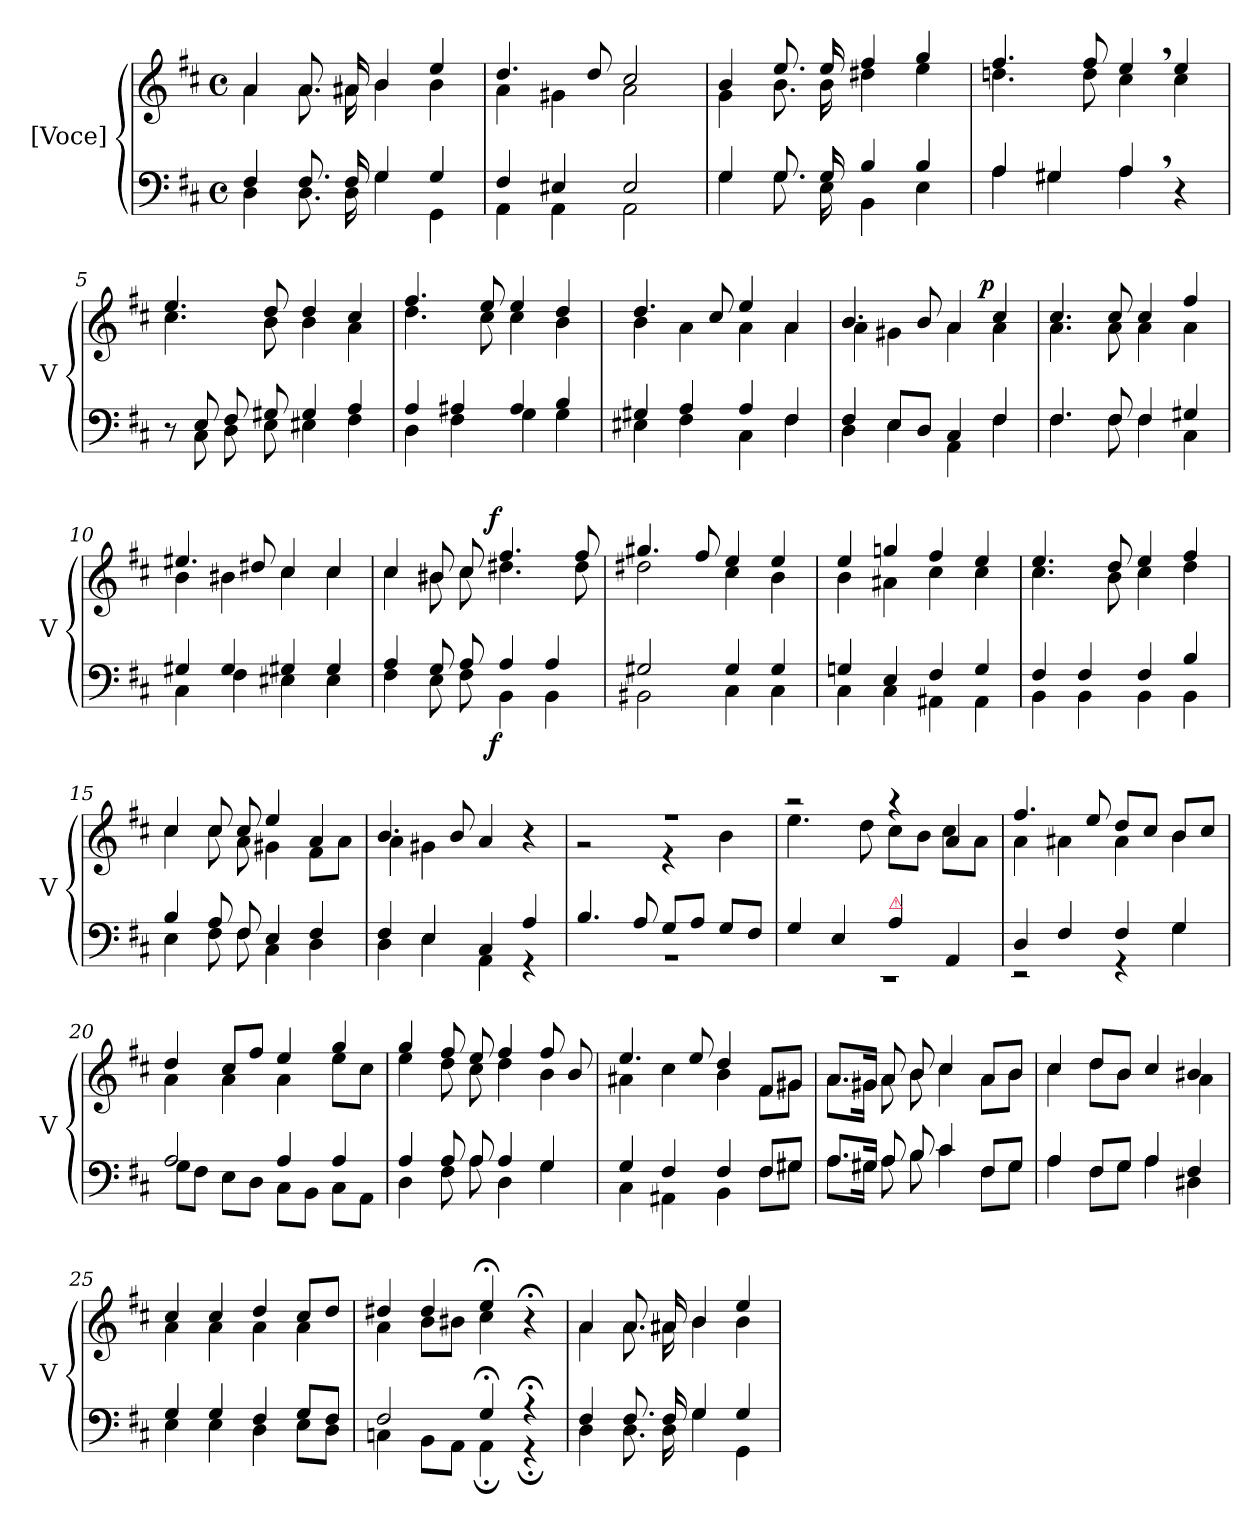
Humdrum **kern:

**kern	**dynam	**kern	**dynam
*part2	*part2	*part1	*part1
*staff2	*staff2	*staff1	*staff1
*I"[Voce]	*	*I"[Voce]	*
*I'V	*	*I'V	*
*clefF4	*	*clefG2	*
*k[f#c#]	*	*k[f#c#]	*
*D:	*	*D:	*
*M4/4	*	*M4/4	*
*met(c)	*	*met(c)	*
=1	=1	=1	=1
*^	*	*^	*
4F#/	4D\	.	4a/	4a\	.
8.F#/	8.D\	.	8.a/	8.a\	.
16F#/	16D\	.	16a#X/	16a#X\	.
4G/	4G\	.	4b/	4b\	.
4G/	4GG\	.	4ee/	4b\	.
=2	=2	=2	=2	=2	=2
4F#/	4AA\	.	4.dd/	4a\	.
4E#X/	4AA\	.	.	4g#X\	.
.	.	.	8dd/	.	.
2E#/	2AA\	.	2cc#/	2a\	.
=3	=3	=3	=3	=3	=3
4G/	4G\	.	4b/	4g\	.
8.G/	8.G\	.	8.ee/	8.b\	.
16G/	16E\	.	16ee/	16b\	.
4B/	4BB\	.	4ff#/	4dd#X\	.
4B/	4E\	.	4gg/	4ee\	.
=4	=4	=4	=4	=4	=4
4A/	4A\	.	4.ff#/	4.ddn\	.
4G#X/	4G#X\	.	.	.	.
.	.	.	8ff#/	8dd\	.
4A,\	4A/	.	4ee,/	4cc#\	.
4r	4ryy	.	4ee/	4cc#\	.
=5	=5	=5	=5	=5	=5
8r	8ryy	.	4.ee/	4.cc#\	.
8E/	8C#\	.	.	.	.
8F#/	8D\	.	.	.	.
8G#X/	8E\	.	8dd/	8b\	.
4G#/	4E#X\	.	4dd/	4b\	.
4A/	4F#\	.	4cc#/	4a\	.
=6	=6	=6	=6	=6	=6
4A/	4D\	.	4.ff#/	4.dd\	.
4A#X/	4F#\	.	.	.	.
.	.	.	8ee/	8cc#\	.
4A#/	4G\	.	4ee/	4cc#\	.
4B/	4G\	.	4dd/	4b\	.
=7	=7	=7	=7	=7	=7
4G#X/	4E#X\	.	4.dd/	4b\	.
4A/	4F#\	.	.	4a\	.
.	.	.	8cc#/	.	.
4A/	4C#\	.	4ee/	4a\	.
4F#/	4F#\	.	4a/	4a\	.
=8	=8	=8	=8	=8	=8
4F#/	4D\	.	4.b/	4a\	.
8E/L	4E\	.	.	4g#X\	.
8D/J	.	.	8b/	.	.
4C#/	4AA\	.	4a/	4a\	.
!	!	!	!	!	!LO:DY:a:rj
4F#/	4F#\	.	4cc#/	4a\	p
=9	=9	=9	=9	=9	=9
4.F#/	4.F#\	.	4.cc#/	4.a\	.
8F#/	8F#\	.	8cc#/	8a\	.
4F#/	4F#\	.	4cc#/	4a\	.
4G#X/	4C#\	.	4ff#/	4a\	.
=10	=10	=10	=10	=10	=10
4G#X/	4C#\	.	4.ee#X/	4b\	.
4G#/	4F#\	.	.	4b#X\	.
.	.	.	8dd#X/	.	.
4G#X/	4E#X\	.	4cc#/	4cc#\	.
4G#/	4E#\	.	4cc#/	4cc#\	.
=11	=11	=11	=11	=11	=11
4A/	4F#\	.	4cc#/	4cc#\	.
8G/	8E\	.	8b#X/	8b#X\	.
8A/	8F#\	.	8cc#/	8cc#\	.
!	!	!LO:DY:rj	!	!	!LO:DY:a:rj
4A/	4BB\	f	4.ff#/	4.dd#X\	f
4A/	4BB\	.	.	.	.
.	.	.	8ff#/	8dd#\	.
=12	=12	=12	=12	=12	=12
2G#X/	2BB#X\	.	4.gg#X/	2dd#X\	.
.	.	.	8ff#/	.	.
4G#/	4C#\	.	4ee/	4cc#\	.
4G#/	4C#\	.	4ee/	4b\	.
=13	=13	=13	=13	=13	=13
4Gn/	4C#\	.	4ee/	4b\	.
4E/	4C#\	.	4ggn/	4a#X\	.
4F#/	4AA#X\	.	4ff#/	4cc#\	.
4G/	4AA#\	.	4ee/	4cc#\	.
=14	=14	=14	=14	=14	=14
4F#/	4BB\	.	4.ee/	4.cc#\	.
4F#/	4BB\	.	.	.	.
.	.	.	8dd/	8b\	.
4F#/	4BB\	.	4ee/	4cc#\	.
4B/	4BB\	.	4ff#/	4dd\	.
=15	=15	=15	=15	=15	=15
4B/	4E\	.	4cc#/	4cc#\	.
8A/	8F#\	.	8cc#/	8cc#\	.
8F#/	8F#\	.	8cc#/	8a\	.
4E/	4C#\	.	4ee/	4g#X\	.
4F#/	4D\	.	4a/	8f#\L	.
.	.	.	.	8a\J	.
=16	=16	=16	=16	=16	=16
4F#/	4D\	.	4.b/	4a\	.
4E/	4E\	.	.	4g#X\	.
.	.	.	8b/	.	.
4C#/	4AA\	.	4a/	2ryy	.
4A/	4r	.	4r	.	.
=17	=17	=17	=17	=17	=17
4.B/	1r	.	1r	2r	.
8A/	.	.	.	.	.
8G/L	.	.	.	4r	.
8A/J	.	.	.	.	.
8G/L	.	.	.	4b\	.
8F#/J	.	.	.	.	.
=18	=18	=18	=18	=18	=18
4G/	1r	.	2r	4.ee\	.
4E/	.	.	.	.	.
.	.	.	.	8dd\	.
!LO:TX:a:color=crimson:t=⚠	!	!	!	!	!
4A/	.	.	4r	8cc#\L	.
.	.	.	.	8b\J	.
4AA/	.	.	4a/	8cc#\L	.
.	.	.	.	8a\J	.
=19	=19	=19	=19	=19	=19
4D/	2r	.	4.ff#/	4a\	.
4F#/	.	.	.	4a#X\	.
.	.	.	8ee/	.	.
4F#/	4r	.	8dd/L	4a#\	.
.	.	.	8cc#/J	.	.
4G/	4G\	.	8b/L	4b\	.
.	.	.	8cc#/J	.	.
=20	=20	=20	=20	=20	=20
2A/	8G\L	.	4dd/	4a\	.
.	8F#\J	.	.	.	.
.	8E\L	.	8cc#/L	4a\	.
.	8D\J	.	8ff#/J	.	.
4A/	8C#\L	.	4ee/	4a\	.
.	8BB\J	.	.	.	.
4A/	8C#\L	.	4gg/	8ee\L	.
.	8AA\J	.	.	8cc#\J	.
=21	=21	=21	=21	=21	=21
4A/	4D\	.	4gg/	4ee\	.
8A/	8F#\	.	8ff#/	8dd\	.
8A/	8A\	.	8ee/	8cc#\	.
4A/	4D\	.	4ff#/	4dd\	.
4G/	4G\	.	8ff#/	4b\	.
.	.	.	8b/	.	.
=22	=22	=22	=22	=22	=22
4G/	4C#\	.	4.ee/	4a#X\	.
4F#/	4AA#X\	.	.	4cc#\	.
.	.	.	8ee/	.	.
4F#/	4BB\	.	4dd/	4b\	.
8F#/L	8F#\L	.	8f#/L	8f#\L	.
8G#X/J	8G#X\J	.	8g#X/J	8g#X\J	.
=23	=23	=23	=23	=23	=23
8.A/L	8.A\L	.	8.a/L	8.a\L	.
16G#X/Jk	16G#X\Jk	.	16g#X/Jk	16g#X\Jk	.
8A/	8A\	.	8a/	8a\	.
8B/	8B\	.	8b/	8b\	.
4c#/	4c#\	.	4cc#/	4cc#\	.
8F#/L	8F#\L	.	8a/L	8a\L	.
8G#/J	8G#\J	.	8b/J	8b\J	.
=24	=24	=24	=24	=24	=24
4A/	4A\	.	4cc#/	4cc#\	.
8F#/L	8F#\L	.	8dd/L	8dd\L	.
8G/J	8G\J	.	8b/J	8b\J	.
4A/	4A\	.	4cc#/	4ryy	.
4F#/	4D#X\	.	4b#X/	4a\	.
=25	=25	=25	=25	=25	=25
4G/	4E\	.	4cc#/	4a\	.
4G/	4E\	.	4cc#/	4a\	.
4F#/	4D\	.	4dd/	4a\	.
8G/L	8E\L	.	8cc#/L	4a\	.
8F#/J	8D\J	.	8dd/J	.	.
=26	=26	=26	=26	=26	=26
2F#/	4Cn\	.	4dd#X/	4a\	.
.	8BB\L	.	4dd#/	8b\L	.
.	8AA\J	.	.	8b#X\J	.
4G;</	4AA;<\	.	4ee;</	4cc#\	.
4r;<	4r;<	.	4r;<	4ryy	.
=27	=27	=27	=27	=27	=27
4F#/	4D\	.	4a/	4a\	.
8.F#/	8.D\	.	8.a/	8.a\	.
16F#/	16D\	.	16a#X/	16a#X\	.
4G/	4G\	.	4b/	4b\	.
4G/	4GG\	.	4ee/	4b\	.
*v	*v	*	*	*	*
*	*	*v	*v	*
=	=	=	=
*-	*-	*-	*-
